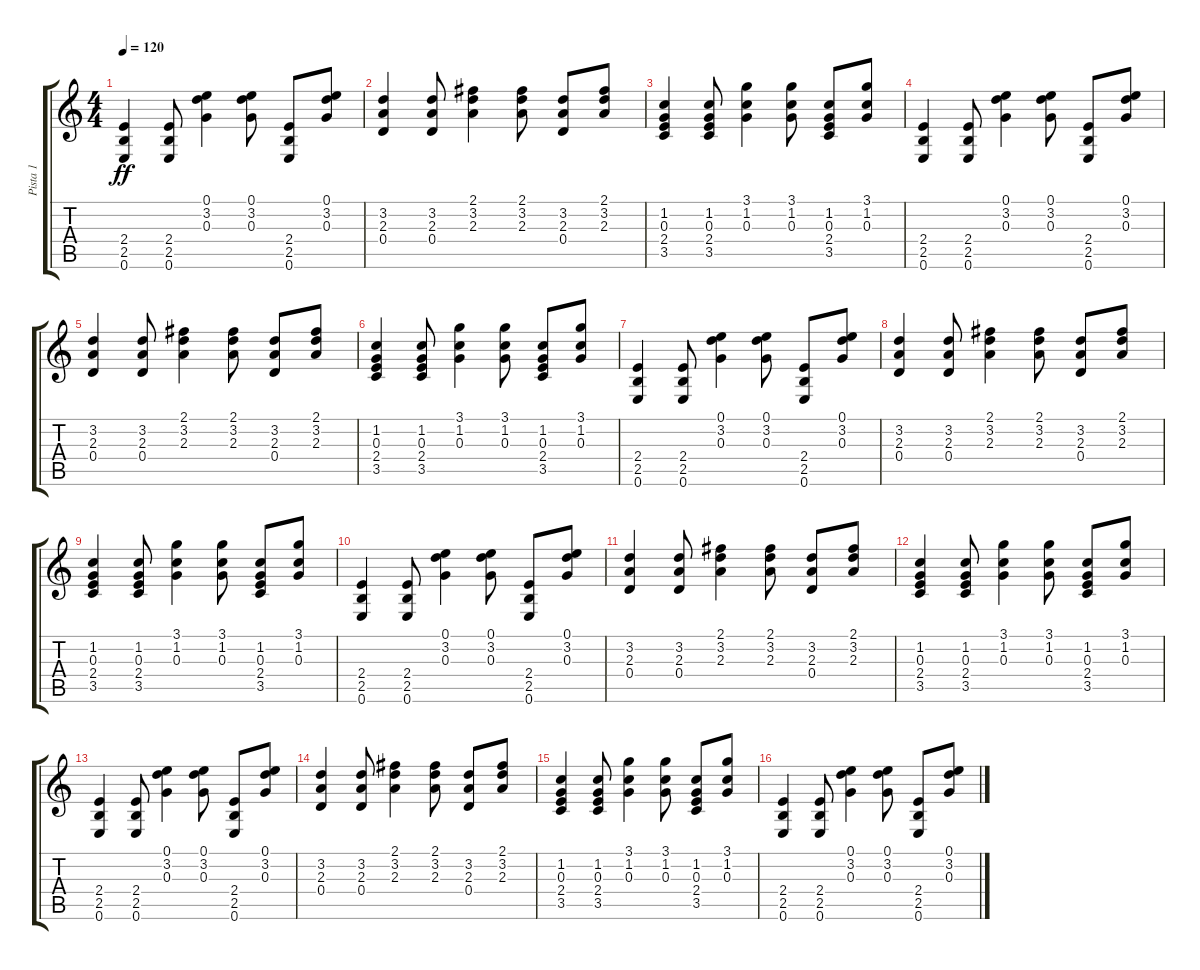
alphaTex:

\track ("Pista 1" "Pista 1") {instrument acousticguitarsteel}
\staff {score tabs}
\tuning (E4 B3 G3 D3 A2 E2) {hide}
\ts (4 4)
\tempo 120
\clef g2
\ks c
(2.4 2.5 0.6).4{dy ff} (2.4 2.5 0.6).8 (0.1 3.2 0.3).4 (0.1 3.2 0.3).8 (2.4 2.5 0.6).8 (0.1 3.2 0.3).8 |
(3.2 2.3 0.4).4 (3.2 2.3 0.4).8 (2.1 3.2 2.3).4 (2.1 3.2 2.3).8 (3.2 2.3 0.4).8 (2.1 3.2 2.3).8 |
(1.2 0.3 2.4 3.5).4 (1.2 0.3 2.4 3.5).8 (3.1 1.2 0.3).4 (3.1 1.2 0.3).8 (1.2 0.3 2.4 3.5).8 (3.1 1.2 0.3).8 |
(2.4 2.5 0.6).4 (2.4 2.5 0.6).8 (0.1 3.2 0.3).4 (0.1 3.2 0.3).8 (2.4 2.5 0.6).8 (0.1 3.2 0.3).8 |
(3.2 2.3 0.4).4 (3.2 2.3 0.4).8 (2.1 3.2 2.3).4 (2.1 3.2 2.3).8 (3.2 2.3 0.4).8 (2.1 3.2 2.3).8 |
(1.2 0.3 2.4 3.5).4 (1.2 0.3 2.4 3.5).8 (3.1 1.2 0.3).4 (3.1 1.2 0.3).8 (1.2 0.3 2.4 3.5).8 (3.1 1.2 0.3).8 |
(2.4 2.5 0.6).4 (2.4 2.5 0.6).8 (0.1 3.2 0.3).4 (0.1 3.2 0.3).8 (2.4 2.5 0.6).8 (0.1 3.2 0.3).8 |
(3.2 2.3 0.4).4 (3.2 2.3 0.4).8 (2.1 3.2 2.3).4 (2.1 3.2 2.3).8 (3.2 2.3 0.4).8 (2.1 3.2 2.3).8 |
(1.2 0.3 2.4 3.5).4 (1.2 0.3 2.4 3.5).8 (3.1 1.2 0.3).4 (3.1 1.2 0.3).8 (1.2 0.3 2.4 3.5).8 (3.1 1.2 0.3).8 |
(2.4 2.5 0.6).4 (2.4 2.5 0.6).8 (0.1 3.2 0.3).4 (0.1 3.2 0.3).8 (2.4 2.5 0.6).8 (0.1 3.2 0.3).8 |
(3.2 2.3 0.4).4 (3.2 2.3 0.4).8 (2.1 3.2 2.3).4 (2.1 3.2 2.3).8 (3.2 2.3 0.4).8 (2.1 3.2 2.3).8 |
(1.2 0.3 2.4 3.5).4 (1.2 0.3 2.4 3.5).8 (3.1 1.2 0.3).4 (3.1 1.2 0.3).8 (1.2 0.3 2.4 3.5).8 (3.1 1.2 0.3).8 |
(2.4 2.5 0.6).4 (2.4 2.5 0.6).8 (0.1 3.2 0.3).4 (0.1 3.2 0.3).8 (2.4 2.5 0.6).8 (0.1 3.2 0.3).8 |
(3.2 2.3 0.4).4 (3.2 2.3 0.4).8 (2.1 3.2 2.3).4 (2.1 3.2 2.3).8 (3.2 2.3 0.4).8 (2.1 3.2 2.3).8 |
(1.2 0.3 2.4 3.5).4 (1.2 0.3 2.4 3.5).8 (3.1 1.2 0.3).4 (3.1 1.2 0.3).8 (1.2 0.3 2.4 3.5).8 (3.1 1.2 0.3).8 |
(2.4 2.5 0.6).4 (2.4 2.5 0.6).8 (0.1 3.2 0.3).4 (0.1 3.2 0.3).8 (2.4 2.5 0.6).8 (0.1 3.2 0.3).8
